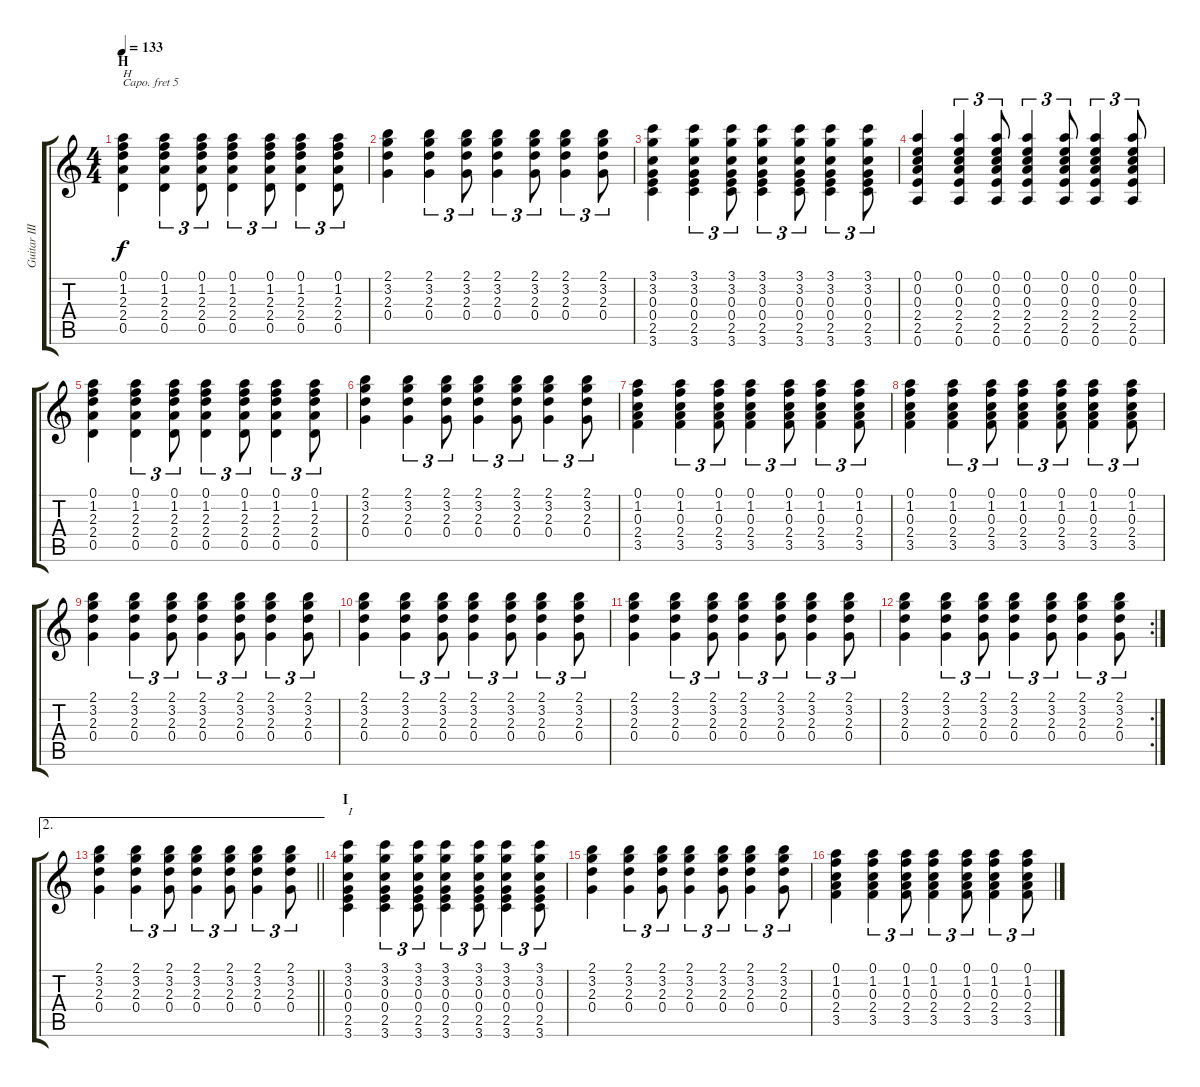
\track ("Guitar III" "Guitar III") {instrument acousticguitarnylon}
\staff {score tabs}
\capo 5
\tuning (E4 B3 G3 D3 A2 E2) {hide}
\ts (4 4)
\section ("" "H")
\tempo 133
\clef g2
\ks c
(0.1 1.2 2.3 2.4 0.5).4{txt "H" dy f} (0.1 1.2 2.3 2.4 0.5).4{tu (3 2)} (0.1 1.2 2.3 2.4 0.5).8{tu (3 2)} (0.1 1.2 2.3 2.4 0.5).4{tu (3 2)} (0.1 1.2 2.3 2.4 0.5).8{tu (3 2)} (0.1 1.2 2.3 2.4 0.5).4{tu (3 2)} (0.1 1.2 2.3 2.4 0.5).8{tu (3 2)} |
(2.1 3.2 2.3 0.4).4 (2.1 3.2 2.3 0.4).4{tu (3 2)} (2.1 3.2 2.3 0.4).8{tu (3 2)} (2.1 3.2 2.3 0.4).4{tu (3 2)} (2.1 3.2 2.3 0.4).8{tu (3 2)} (2.1 3.2 2.3 0.4).4{tu (3 2)} (2.1 3.2 2.3 0.4).8{tu (3 2)} |
(3.1 3.2 0.3 0.4 2.5 3.6).4 (3.1 3.2 0.3 0.4 2.5 3.6).4{tu (3 2)} (3.1 3.2 0.3 0.4 2.5 3.6).8{tu (3 2)} (3.1 3.2 0.3 0.4 2.5 3.6).4{tu (3 2)} (3.1 3.2 0.3 0.4 2.5 3.6).8{tu (3 2)} (3.1 3.2 0.3 0.4 2.5 3.6).4{tu (3 2)} (3.1 3.2 0.3 0.4 2.5 3.6).8{tu (3 2)} |
(0.1 0.2 0.3 2.4 2.5 0.6).4 (0.1 0.2 0.3 2.4 2.5 0.6).4{tu (3 2)} (0.1 0.2 0.3 2.4 2.5 0.6).8{tu (3 2)} (0.1 0.2 0.3 2.4 2.5 0.6).4{tu (3 2)} (0.1 0.2 0.3 2.4 2.5 0.6).8{tu (3 2)} (0.1 0.2 0.3 2.4 2.5 0.6).4{tu (3 2)} (0.1 0.2 0.3 2.4 2.5 0.6).8{tu (3 2)} |
(0.1 1.2 2.3 2.4 0.5).4 (0.1 1.2 2.3 2.4 0.5).4{tu (3 2)} (0.1 1.2 2.3 2.4 0.5).8{tu (3 2)} (0.1 1.2 2.3 2.4 0.5).4{tu (3 2)} (0.1 1.2 2.3 2.4 0.5).8{tu (3 2)} (0.1 1.2 2.3 2.4 0.5).4{tu (3 2)} (0.1 1.2 2.3 2.4 0.5).8{tu (3 2)} |
(2.1 3.2 2.3 0.4).4 (2.1 3.2 2.3 0.4).4{tu (3 2)} (2.1 3.2 2.3 0.4).8{tu (3 2)} (2.1 3.2 2.3 0.4).4{tu (3 2)} (2.1 3.2 2.3 0.4).8{tu (3 2)} (2.1 3.2 2.3 0.4).4{tu (3 2)} (2.1 3.2 2.3 0.4).8{tu (3 2)} |
(0.1 1.2 0.3 2.4 3.5).4 (0.1 1.2 0.3 2.4 3.5).4{tu (3 2)} (0.1 1.2 0.3 2.4 3.5).8{tu (3 2)} (0.1 1.2 0.3 2.4 3.5).4{tu (3 2)} (0.1 1.2 0.3 2.4 3.5).8{tu (3 2)} (0.1 1.2 0.3 2.4 3.5).4{tu (3 2)} (0.1 1.2 0.3 2.4 3.5).8{tu (3 2)} |
(0.1 1.2 0.3 2.4 3.5).4 (0.1 1.2 0.3 2.4 3.5).4{tu (3 2)} (0.1 1.2 0.3 2.4 3.5).8{tu (3 2)} (0.1 1.2 0.3 2.4 3.5).4{tu (3 2)} (0.1 1.2 0.3 2.4 3.5).8{tu (3 2)} (0.1 1.2 0.3 2.4 3.5).4{tu (3 2)} (0.1 1.2 0.3 2.4 3.5).8{tu (3 2)} |
(2.1 3.2 2.3 0.4).4 (2.1 3.2 2.3 0.4).4{tu (3 2)} (2.1 3.2 2.3 0.4).8{tu (3 2)} (2.1 3.2 2.3 0.4).4{tu (3 2)} (2.1 3.2 2.3 0.4).8{tu (3 2)} (2.1 3.2 2.3 0.4).4{tu (3 2)} (2.1 3.2 2.3 0.4).8{tu (3 2)} |
(2.1 3.2 2.3 0.4).4 (2.1 3.2 2.3 0.4).4{tu (3 2)} (2.1 3.2 2.3 0.4).8{tu (3 2)} (2.1 3.2 2.3 0.4).4{tu (3 2)} (2.1 3.2 2.3 0.4).8{tu (3 2)} (2.1 3.2 2.3 0.4).4{tu (3 2)} (2.1 3.2 2.3 0.4).8{tu (3 2)} |
(2.1 3.2 2.3 0.4).4 (2.1 3.2 2.3 0.4).4{tu (3 2)} (2.1 3.2 2.3 0.4).8{tu (3 2)} (2.1 3.2 2.3 0.4).4{tu (3 2)} (2.1 3.2 2.3 0.4).8{tu (3 2)} (2.1 3.2 2.3 0.4).4{tu (3 2)} (2.1 3.2 2.3 0.4).8{tu (3 2)} |
\rc 2
(2.1 3.2 2.3 0.4).4 (2.1 3.2 2.3 0.4).4{tu (3 2)} (2.1 3.2 2.3 0.4).8{tu (3 2)} (2.1 3.2 2.3 0.4).4{tu (3 2)} (2.1 3.2 2.3 0.4).8{tu (3 2)} (2.1 3.2 2.3 0.4).4{tu (3 2)} (2.1 3.2 2.3 0.4).8{tu (3 2)} |
\ae 2
\barLineRight lightlight
(2.1 3.2 2.3 0.4).4 (2.1 3.2 2.3 0.4).4{tu (3 2)} (2.1 3.2 2.3 0.4).8{tu (3 2)} (2.1 3.2 2.3 0.4).4{tu (3 2)} (2.1 3.2 2.3 0.4).8{tu (3 2)} (2.1 3.2 2.3 0.4).4{tu (3 2)} (2.1 3.2 2.3 0.4).8{tu (3 2)} |
\section ("" "I")
(3.1 3.2 0.3 0.4 2.5 3.6).4{txt "I"} (3.1 3.2 0.3 0.4 2.5 3.6).4{tu (3 2)} (3.1 3.2 0.3 0.4 2.5 3.6).8{tu (3 2)} (3.1 3.2 0.3 0.4 2.5 3.6).4{tu (3 2)} (3.1 3.2 0.3 0.4 2.5 3.6).8{tu (3 2)} (3.1 3.2 0.3 0.4 2.5 3.6).4{tu (3 2)} (3.1 3.2 0.3 0.4 2.5 3.6).8{tu (3 2)} |
(2.1 3.2 2.3 0.4).4 (2.1 3.2 2.3 0.4).4{tu (3 2)} (2.1 3.2 2.3 0.4).8{tu (3 2)} (2.1 3.2 2.3 0.4).4{tu (3 2)} (2.1 3.2 2.3 0.4).8{tu (3 2)} (2.1 3.2 2.3 0.4).4{tu (3 2)} (2.1 3.2 2.3 0.4).8{tu (3 2)} |
(0.1 1.2 0.3 2.4 3.5).4 (0.1 1.2 0.3 2.4 3.5).4{tu (3 2)} (0.1 1.2 0.3 2.4 3.5).8{tu (3 2)} (0.1 1.2 0.3 2.4 3.5).4{tu (3 2)} (0.1 1.2 0.3 2.4 3.5).8{tu (3 2)} (0.1 1.2 0.3 2.4 3.5).4{tu (3 2)} (0.1 1.2 0.3 2.4 3.5).8{tu (3 2)}
